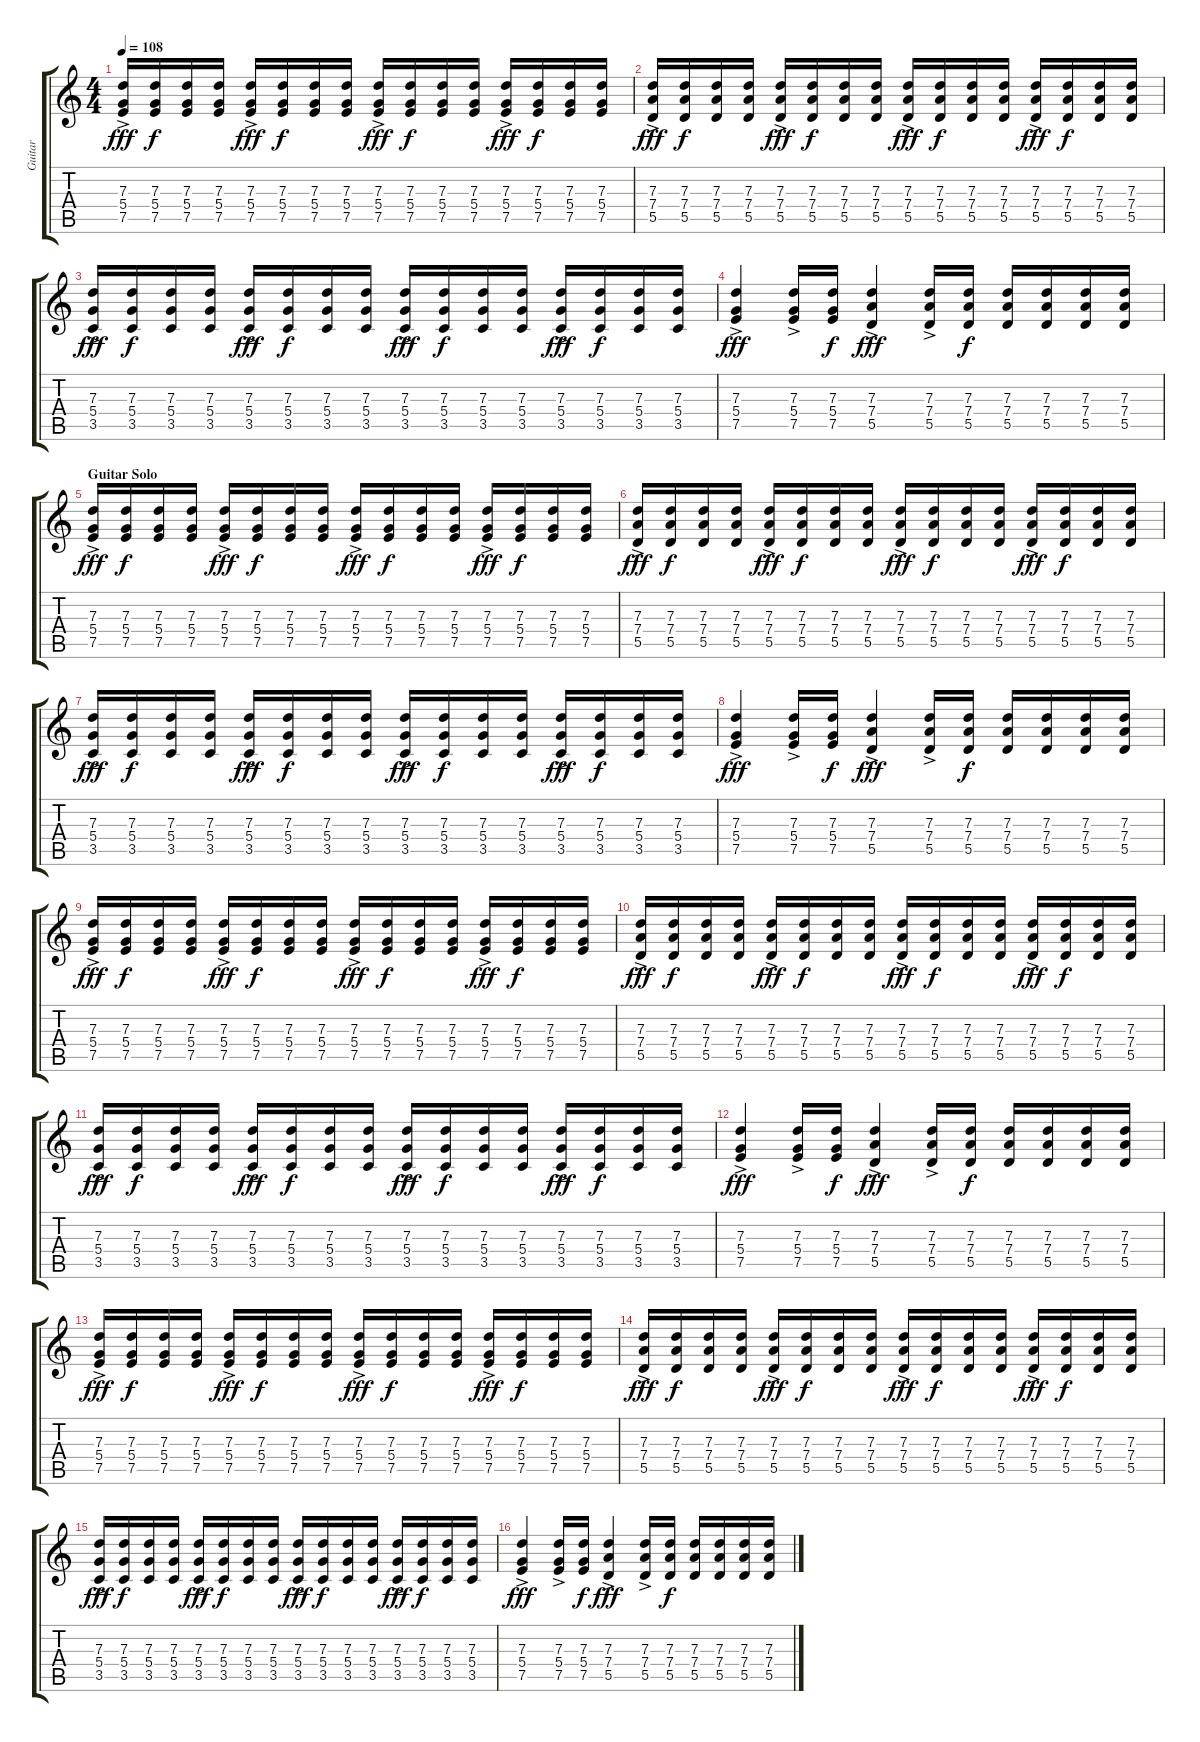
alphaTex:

\track ("Guitar" "Guitar") {instrument acousticguitarnylon}
\staff {score tabs}
\tuning (E4 B3 G3 D3 A2 E2) {hide}
\ts (4 4)
\tempo 108
\clef g2
\ks c
(7.3{ac} 5.4 7.5).16{dy fff} (7.3 5.4 7.5).16{dy f} (7.3 5.4 7.5).16 (7.3 5.4 7.5).16 (7.3{ac} 5.4 7.5).16{dy fff} (7.3 5.4 7.5).16{dy f} (7.3 5.4 7.5).16 (7.3 5.4 7.5).16 (7.3{ac} 5.4 7.5).16{dy fff} (7.3 5.4 7.5).16{dy f} (7.3 5.4 7.5).16 (7.3 5.4 7.5).16 (7.3{ac} 5.4 7.5).16{dy fff} (7.3 5.4 7.5).16{dy f} (7.3 5.4 7.5).16 (7.3 5.4 7.5).16 |
(7.3{ac} 7.4 5.5).16{dy fff} (7.3 7.4 5.5).16{dy f} (7.3 7.4 5.5).16 (7.3 7.4 5.5).16 (7.3{ac} 7.4 5.5).16{dy fff} (7.3 7.4 5.5).16{dy f} (7.3 7.4 5.5).16 (7.3 7.4 5.5).16 (7.3{ac} 7.4 5.5).16{dy fff} (7.3 7.4 5.5).16{dy f} (7.3 7.4 5.5).16 (7.3 7.4 5.5).16 (7.3{ac} 7.4 5.5).16{dy fff} (7.3 7.4 5.5).16{dy f} (7.3 7.4 5.5).16 (7.3 7.4 5.5).16 |
(7.3{ac} 5.4 3.5).16{dy fff} (7.3 5.4 3.5).16{dy f} (7.3 5.4 3.5).16 (7.3 5.4 3.5).16 (7.3{ac} 5.4 3.5).16{dy fff} (7.3 5.4 3.5).16{dy f} (7.3 5.4 3.5).16 (7.3 5.4 3.5).16 (7.3{ac} 5.4 3.5).16{dy fff} (7.3 5.4 3.5).16{dy f} (7.3 5.4 3.5).16 (7.3 5.4 3.5).16 (7.3{ac} 5.4 3.5).16{dy fff} (7.3 5.4 3.5).16{dy f} (7.3 5.4 3.5).16 (7.3 5.4 3.5).16 |
(7.3{ac} 5.4 7.5).4{dy fff} (7.3{ac} 5.4 7.5).16 (7.3 5.4 7.5).16{dy f} (7.3{ac} 7.4 5.5).4{dy fff} (7.3{ac} 7.4 5.5).16 (7.3 7.4 5.5).16{dy f} (7.3 7.4 5.5).16 (7.3 7.4 5.5).16 (7.3 7.4 5.5).16 (7.3 7.4 5.5).16 |
\section ("" "Guitar Solo")
(7.3{ac} 5.4 7.5).16{dy fff} (7.3 5.4 7.5).16{dy f} (7.3 5.4 7.5).16 (7.3 5.4 7.5).16 (7.3{ac} 5.4 7.5).16{dy fff} (7.3 5.4 7.5).16{dy f} (7.3 5.4 7.5).16 (7.3 5.4 7.5).16 (7.3{ac} 5.4 7.5).16{dy fff} (7.3 5.4 7.5).16{dy f} (7.3 5.4 7.5).16 (7.3 5.4 7.5).16 (7.3{ac} 5.4 7.5).16{dy fff} (7.3 5.4 7.5).16{dy f} (7.3 5.4 7.5).16 (7.3 5.4 7.5).16 |
(7.3{ac} 7.4 5.5).16{dy fff} (7.3 7.4 5.5).16{dy f} (7.3 7.4 5.5).16 (7.3 7.4 5.5).16 (7.3{ac} 7.4 5.5).16{dy fff} (7.3 7.4 5.5).16{dy f} (7.3 7.4 5.5).16 (7.3 7.4 5.5).16 (7.3{ac} 7.4 5.5).16{dy fff} (7.3 7.4 5.5).16{dy f} (7.3 7.4 5.5).16 (7.3 7.4 5.5).16 (7.3{ac} 7.4 5.5).16{dy fff} (7.3 7.4 5.5).16{dy f} (7.3 7.4 5.5).16 (7.3 7.4 5.5).16 |
(7.3{ac} 5.4 3.5).16{dy fff} (7.3 5.4 3.5).16{dy f} (7.3 5.4 3.5).16 (7.3 5.4 3.5).16 (7.3{ac} 5.4 3.5).16{dy fff} (7.3 5.4 3.5).16{dy f} (7.3 5.4 3.5).16 (7.3 5.4 3.5).16 (7.3{ac} 5.4 3.5).16{dy fff} (7.3 5.4 3.5).16{dy f} (7.3 5.4 3.5).16 (7.3 5.4 3.5).16 (7.3{ac} 5.4 3.5).16{dy fff} (7.3 5.4 3.5).16{dy f} (7.3 5.4 3.5).16 (7.3 5.4 3.5).16 |
(7.3{ac} 5.4 7.5).4{dy fff} (7.3{ac} 5.4 7.5).16 (7.3 5.4 7.5).16{dy f} (7.3{ac} 7.4 5.5).4{dy fff} (7.3{ac} 7.4 5.5).16 (7.3 7.4 5.5).16{dy f} (7.3 7.4 5.5).16 (7.3 7.4 5.5).16 (7.3 7.4 5.5).16 (7.3 7.4 5.5).16 |
(7.3{ac} 5.4 7.5).16{dy fff} (7.3 5.4 7.5).16{dy f} (7.3 5.4 7.5).16 (7.3 5.4 7.5).16 (7.3{ac} 5.4 7.5).16{dy fff} (7.3 5.4 7.5).16{dy f} (7.3 5.4 7.5).16 (7.3 5.4 7.5).16 (7.3{ac} 5.4 7.5).16{dy fff} (7.3 5.4 7.5).16{dy f} (7.3 5.4 7.5).16 (7.3 5.4 7.5).16 (7.3{ac} 5.4 7.5).16{dy fff} (7.3 5.4 7.5).16{dy f} (7.3 5.4 7.5).16 (7.3 5.4 7.5).16 |
(7.3{ac} 7.4 5.5).16{dy fff} (7.3 7.4 5.5).16{dy f} (7.3 7.4 5.5).16 (7.3 7.4 5.5).16 (7.3{ac} 7.4 5.5).16{dy fff} (7.3 7.4 5.5).16{dy f} (7.3 7.4 5.5).16 (7.3 7.4 5.5).16 (7.3{ac} 7.4 5.5).16{dy fff} (7.3 7.4 5.5).16{dy f} (7.3 7.4 5.5).16 (7.3 7.4 5.5).16 (7.3{ac} 7.4 5.5).16{dy fff} (7.3 7.4 5.5).16{dy f} (7.3 7.4 5.5).16 (7.3 7.4 5.5).16 |
(7.3{ac} 5.4 3.5).16{dy fff} (7.3 5.4 3.5).16{dy f} (7.3 5.4 3.5).16 (7.3 5.4 3.5).16 (7.3{ac} 5.4 3.5).16{dy fff} (7.3 5.4 3.5).16{dy f} (7.3 5.4 3.5).16 (7.3 5.4 3.5).16 (7.3{ac} 5.4 3.5).16{dy fff} (7.3 5.4 3.5).16{dy f} (7.3 5.4 3.5).16 (7.3 5.4 3.5).16 (7.3{ac} 5.4 3.5).16{dy fff} (7.3 5.4 3.5).16{dy f} (7.3 5.4 3.5).16 (7.3 5.4 3.5).16 |
(7.3{ac} 5.4 7.5).4{dy fff} (7.3{ac} 5.4 7.5).16 (7.3 5.4 7.5).16{dy f} (7.3{ac} 7.4 5.5).4{dy fff} (7.3{ac} 7.4 5.5).16 (7.3 7.4 5.5).16{dy f} (7.3 7.4 5.5).16 (7.3 7.4 5.5).16 (7.3 7.4 5.5).16 (7.3 7.4 5.5).16 |
(7.3{ac} 5.4 7.5).16{dy fff} (7.3 5.4 7.5).16{dy f} (7.3 5.4 7.5).16 (7.3 5.4 7.5).16 (7.3{ac} 5.4 7.5).16{dy fff} (7.3 5.4 7.5).16{dy f} (7.3 5.4 7.5).16 (7.3 5.4 7.5).16 (7.3{ac} 5.4 7.5).16{dy fff} (7.3 5.4 7.5).16{dy f} (7.3 5.4 7.5).16 (7.3 5.4 7.5).16 (7.3{ac} 5.4 7.5).16{dy fff} (7.3 5.4 7.5).16{dy f} (7.3 5.4 7.5).16 (7.3 5.4 7.5).16 |
(7.3{ac} 7.4 5.5).16{dy fff} (7.3 7.4 5.5).16{dy f} (7.3 7.4 5.5).16 (7.3 7.4 5.5).16 (7.3{ac} 7.4 5.5).16{dy fff} (7.3 7.4 5.5).16{dy f} (7.3 7.4 5.5).16 (7.3 7.4 5.5).16 (7.3{ac} 7.4 5.5).16{dy fff} (7.3 7.4 5.5).16{dy f} (7.3 7.4 5.5).16 (7.3 7.4 5.5).16 (7.3{ac} 7.4 5.5).16{dy fff} (7.3 7.4 5.5).16{dy f} (7.3 7.4 5.5).16 (7.3 7.4 5.5).16 |
(7.3{ac} 5.4 3.5).16{dy fff} (7.3 5.4 3.5).16{dy f} (7.3 5.4 3.5).16 (7.3 5.4 3.5).16 (7.3{ac} 5.4 3.5).16{dy fff} (7.3 5.4 3.5).16{dy f} (7.3 5.4 3.5).16 (7.3 5.4 3.5).16 (7.3{ac} 5.4 3.5).16{dy fff} (7.3 5.4 3.5).16{dy f} (7.3 5.4 3.5).16 (7.3 5.4 3.5).16 (7.3{ac} 5.4 3.5).16{dy fff} (7.3 5.4 3.5).16{dy f} (7.3 5.4 3.5).16 (7.3 5.4 3.5).16 |
(7.3{ac} 5.4 7.5).4{dy fff} (7.3{ac} 5.4 7.5).16 (7.3 5.4 7.5).16{dy f} (7.3{ac} 7.4 5.5).4{dy fff} (7.3{ac} 7.4 5.5).16 (7.3 7.4 5.5).16{dy f} (7.3 7.4 5.5).16 (7.3 7.4 5.5).16 (7.3 7.4 5.5).16 (7.3 7.4 5.5).16
